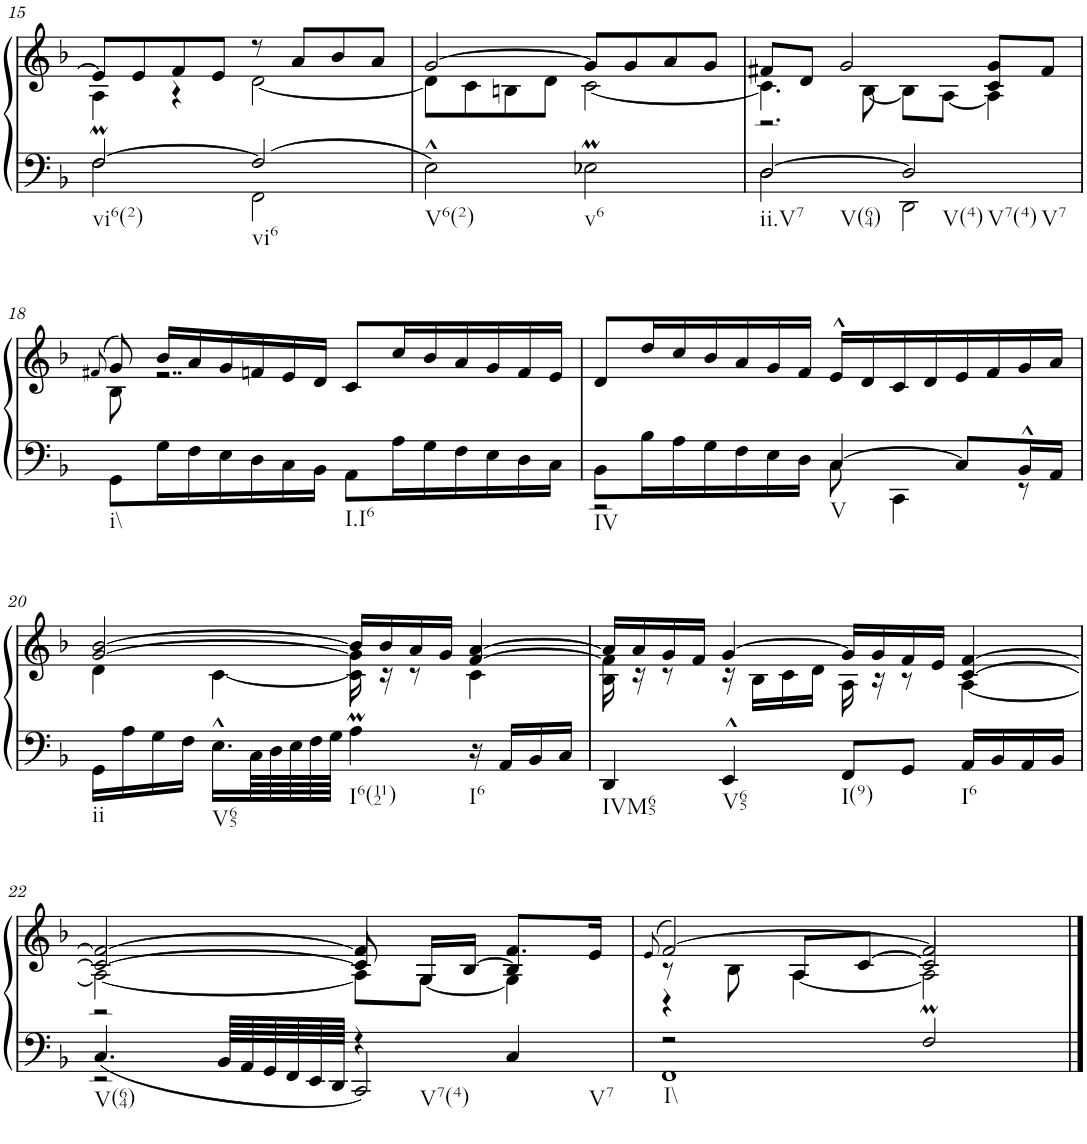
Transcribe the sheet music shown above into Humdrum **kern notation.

**kern	**kern
*part1	*part1
*staff2	*staff1
*I"Clavecin	*
!!LO:PB:g=z
*clefF4	*clefG2
*k[b-]	*k[b-]
*F:	*F:
*M2/2	*M2/2
*met(c|)	*met(c|)
=15	=15
*^	*^
!LO:TX:b:t=vi6(2)	!	!	!
[2FM/	2F\	8e/L]	4A\
.	.	8e/	.
.	.	8f/	4r
.	.	8e/J	.
!LO:TX:b:t=vi6	!	!	!
2F/]	2FF\	8r	[2d\
.	.	8a/L	.
.	.	8b-/	.
.	.	8a/J	.
*v	*v	*	*
=16	=16	=16
!LO:TX:b:t=V6(2)	!	!
2E^^\	[2g/	8d\L]
.	.	8c\
.	.	8Bn\
.	.	8d\J
!LO:TX:b:t=v6	!	!
2E-XM\	8g/L]	[2c\
.	8g/	.
.	8a/	.
.	8g/J	.
=17	=17	=17
*^	*	*^
!LO:TX:b:t=ii.V7	!	!	!	!
!LO:TX:b:t=V(64)	!	!	!	!
[2D/	2D\	8f#X/L	4.c\]	2.r
.	.	8d/J	.	.
.	.	2g/	.	.
.	.	.	[8B-\	.
!LO:TX:b:t=V(4)	!	!	!	!
!LO:TX:b:t=V7(4)	!	!	!	!
!LO:TX:b:t=V7	!	!	!	!
2D/]	2DD\	.	8B-\L]	.
.	.	.	[8A\J	.
.	.	8g/L	4A\]	4c/
.	.	8f#/J	.	.
*v	*v	*	*	*
*	*v	*v	*v
!!LO:LB:g=z
=18	=18
.	(>8qf#X/
*	*^
!LO:TX:b:t=i\\	!	!
8GG\L	8g/)	8B-\
16G\L	16b-/LL	2..r
16F\	16a/	.
16E\	16g/	.
16D\	16fn/	.
16C\	16e/	.
16BB-\JJ	16d/JJ	.
!LO:TX:b:t=I.I6	!	!
8AA\L	8c/L	.
16A\L	16cc/L	.
16G\	16b-/	.
16F\	16a/	.
16E\	16g/	.
16D\	16f/	.
16C\JJ	16e/JJ	.
*	*v	*v
=19	=19
*^	*
!LO:TX:b:t=IV	!	!
8BB-\L	2r	8d/L
16B-\L	.	16dd/L
16A\	.	16cc/
16G\	.	16b-/
16F\	.	16a/
16E\	.	16g/
16D\JJ	.	16f/JJ
!LO:TX:b:t=V	!	!
[4C/	8C\	16e^^/LL
.	.	16d/
.	4CC\	16c/
.	.	16d/
8C/L]	.	16e/
.	.	16f/
16BB-^^/L	8r	16g/
16AA/JJ	.	16a/JJ
*v	*v	*
!!LO:LB:g=z
=20	=20
*	*^
!LO:TX:b:t=ii	!	!
16GG\LL	[2g/ [2b-/	4d\
16A\	.	.
16G\	.	.
16F\JJ	.	.
!LO:TX:b:t=V65	!	!
16.E^^\LL	.	[4c\
*Xtuplet	*	*
48.C\LL	.	.
48.D\	.	.
48.E\	.	.
48.F\	.	.
48.G\JJJJ	.	.
!LO:TX:b:t=I6(112)	!	!
4Am\	16b-/LL]	16c\] 16g\]
.	16b-/	16r
.	16a/	8r
.	16g/JJ	.
!LO:TX:b:t=I6	!	!
16r	[4f/ [4a/	4c\
16AA/LL	.	.
16BB-/	.	.
16C/JJ	.	.
=21	=21	=21
!LO:TX:b:t=IVM65	!	!
4DD/	16a/LL]	16B-\ 16f\]
.	16a/	16r
.	16g/	8r
.	16f/JJ	.
!LO:TX:b:t=V65	!	!
4EE^^/	[4g/	16r
.	.	16B-\LL
.	.	16c\
.	.	16d\JJ
!LO:TX:b:t=I(9)	!	!
8FF/L	16g/LL]	16A\
.	16g/	16r
8GG/J	16f/	8r
.	16e/JJ	.
!LO:TX:b:t=I6	!	!
16AA/LL	[4c/ [4f/	[4A\
16BB-/	.	.
16AA/	.	.
16BB-/JJ	.	.
!!LO:LB:g=z
=22	=22	=22
*^	*	*^
!LO:TX:b:t=V(64)	!	!	!	!
4.C/	2r	2c/_ 2f/_	2A\_	2r
48BB-/LLLL	.	.	.	.
48AA/	.	.	.	.
48GG/	.	.	.	.
48FF/	.	.	.	.
48EE/	.	.	.	.
48DD/JJJJ	.	.	.	.
!LO:TX:b:t=V7(4)	!	!	!	!
4r	2CC/	4f/]	8A\L]	8c/]
.	.	.	[8G\J	16G/LL
.	.	.	.	[16B-/JJ
!LO:TX:b:t=V7	!	!	!	!
4C/	.	8.f/L	4G\]	4B-/]
.	.	16e/Jk	.	.
=23	=23	=23	=23	=23
.	.	(>8qe/	.	.
!LO:TX:b:t=I\\	!	!	!	!
2r	1FF	[2f/)	8r	4r
.	.	.	8B-\	.
.	.	.	[4A\	8A/L
.	.	.	.	[8c/J
2FM/	.	2f/]	2A\]	2c/]
*v	*v	*	*	*
*	*v	*v	*v
==	==
*-	*-
